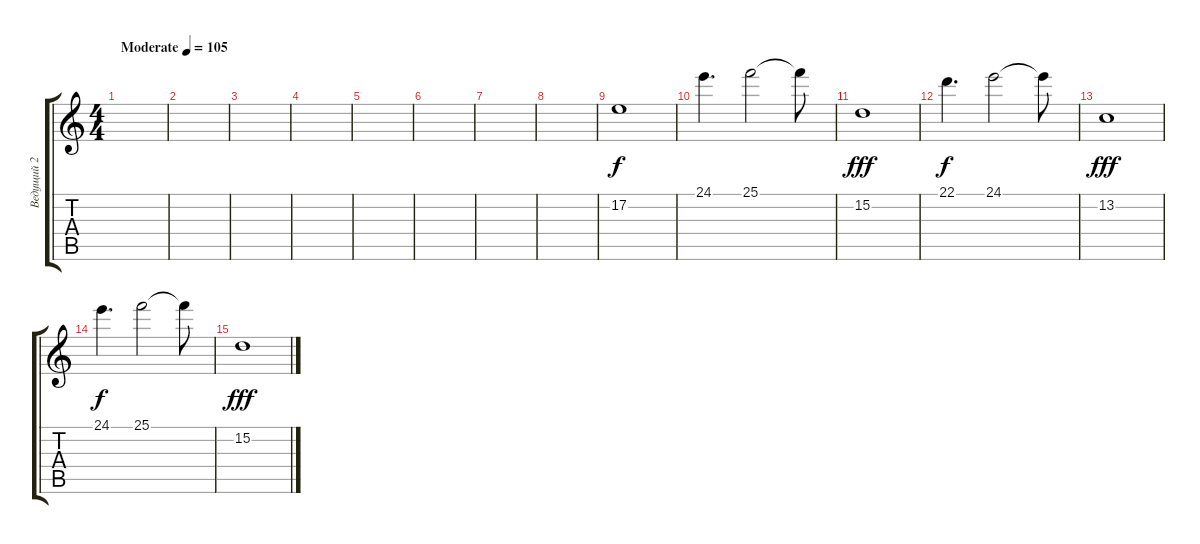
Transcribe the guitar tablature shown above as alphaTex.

\track ("Ведущий 2" "Ведущий 2") {instrument lead1square}
\staff {score tabs}
\tuning (E4 B3 G3 D3 A2 E2) {hide}
\ts (4 4)
\tempo (105 "Moderate")
\clef g2
\ks c
|
|
|
|
|
|
|
|
17.2.1{volume 4 balance 5} |
24.1.4{d dy f volume 8 balance 11} 25.1.2 25.1{t}.8 |
15.2.1{dy fff volume 4 balance 5} |
22.1.4{d dy f volume 8 balance 11} 24.1.2 24.1{t}.8 |
13.2.1{dy fff volume 4 balance 5} |
24.1.4{d dy f volume 8 balance 11} 25.1.2 25.1{t}.8 |
15.2.1{dy fff volume 4 balance 5}
